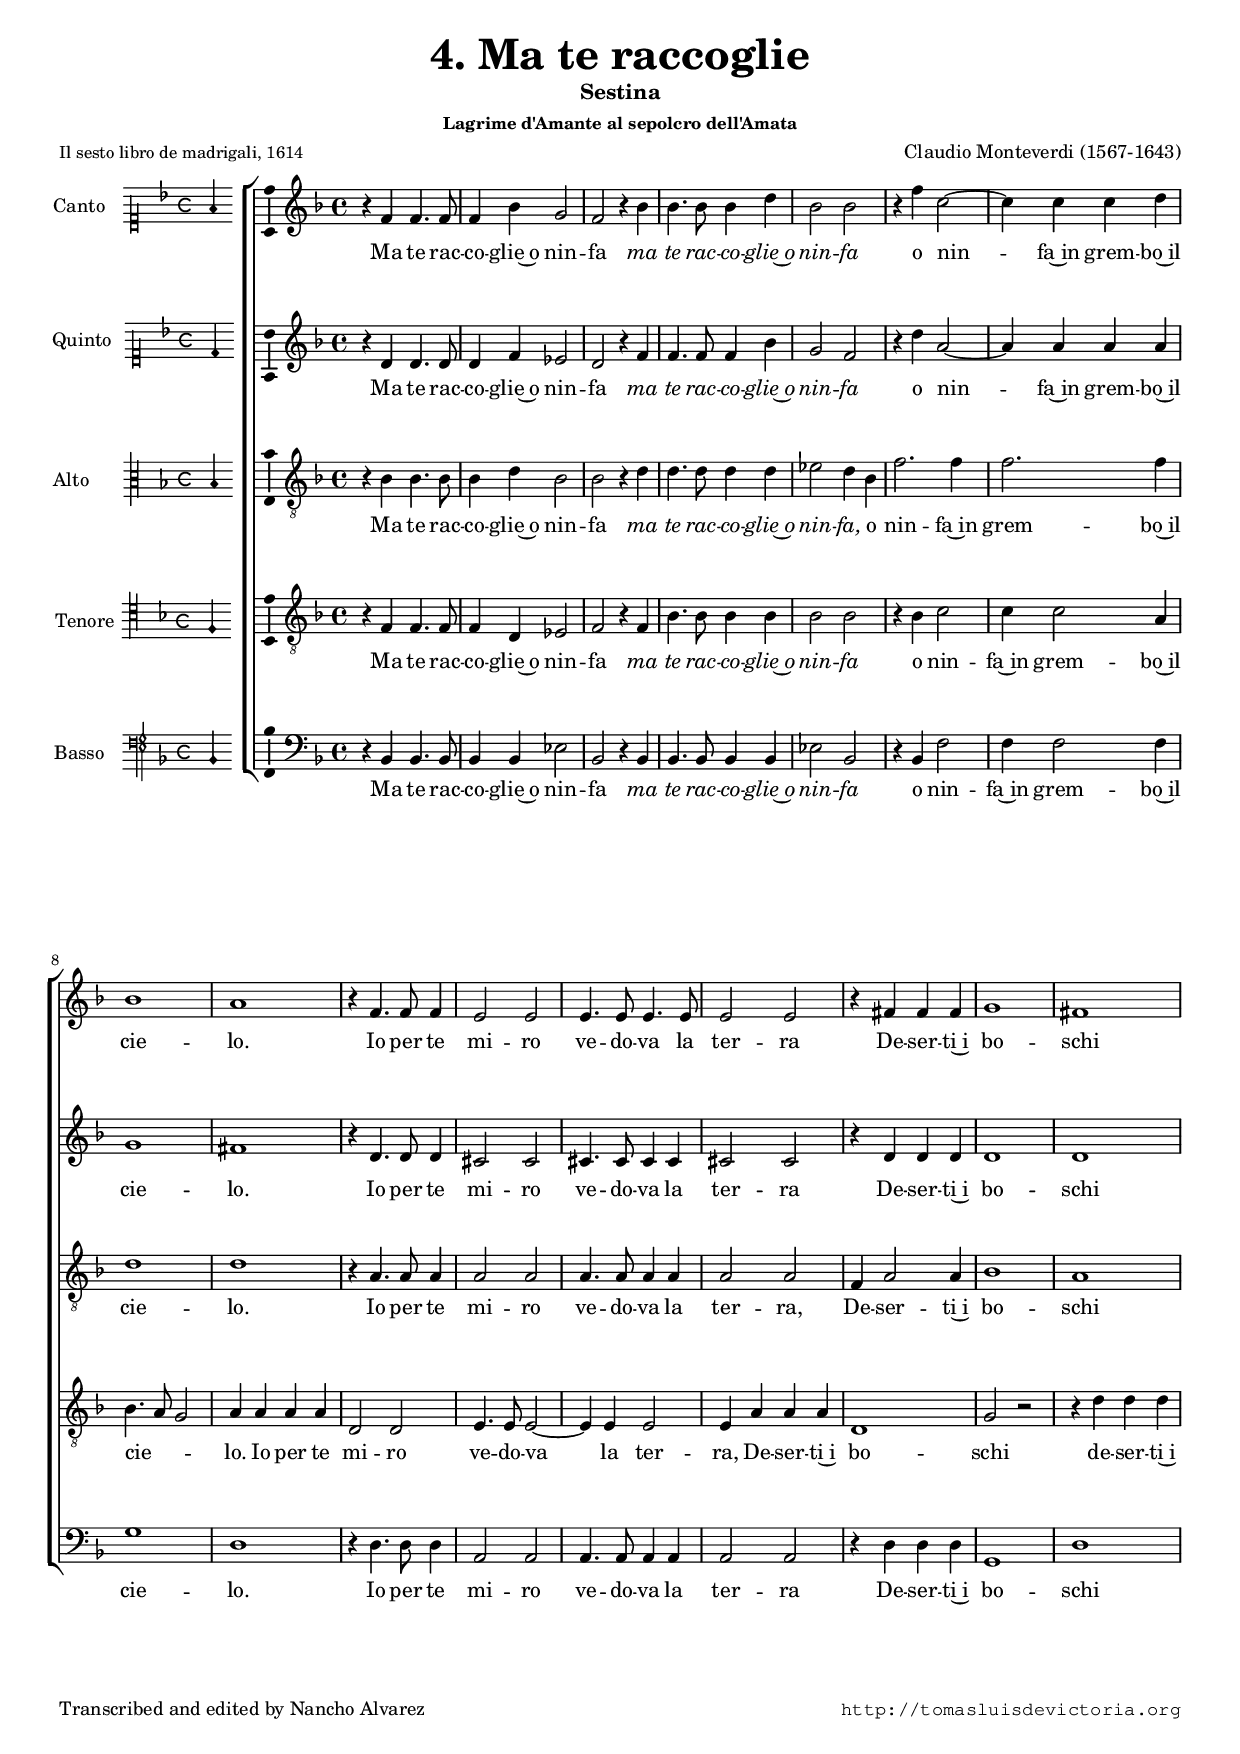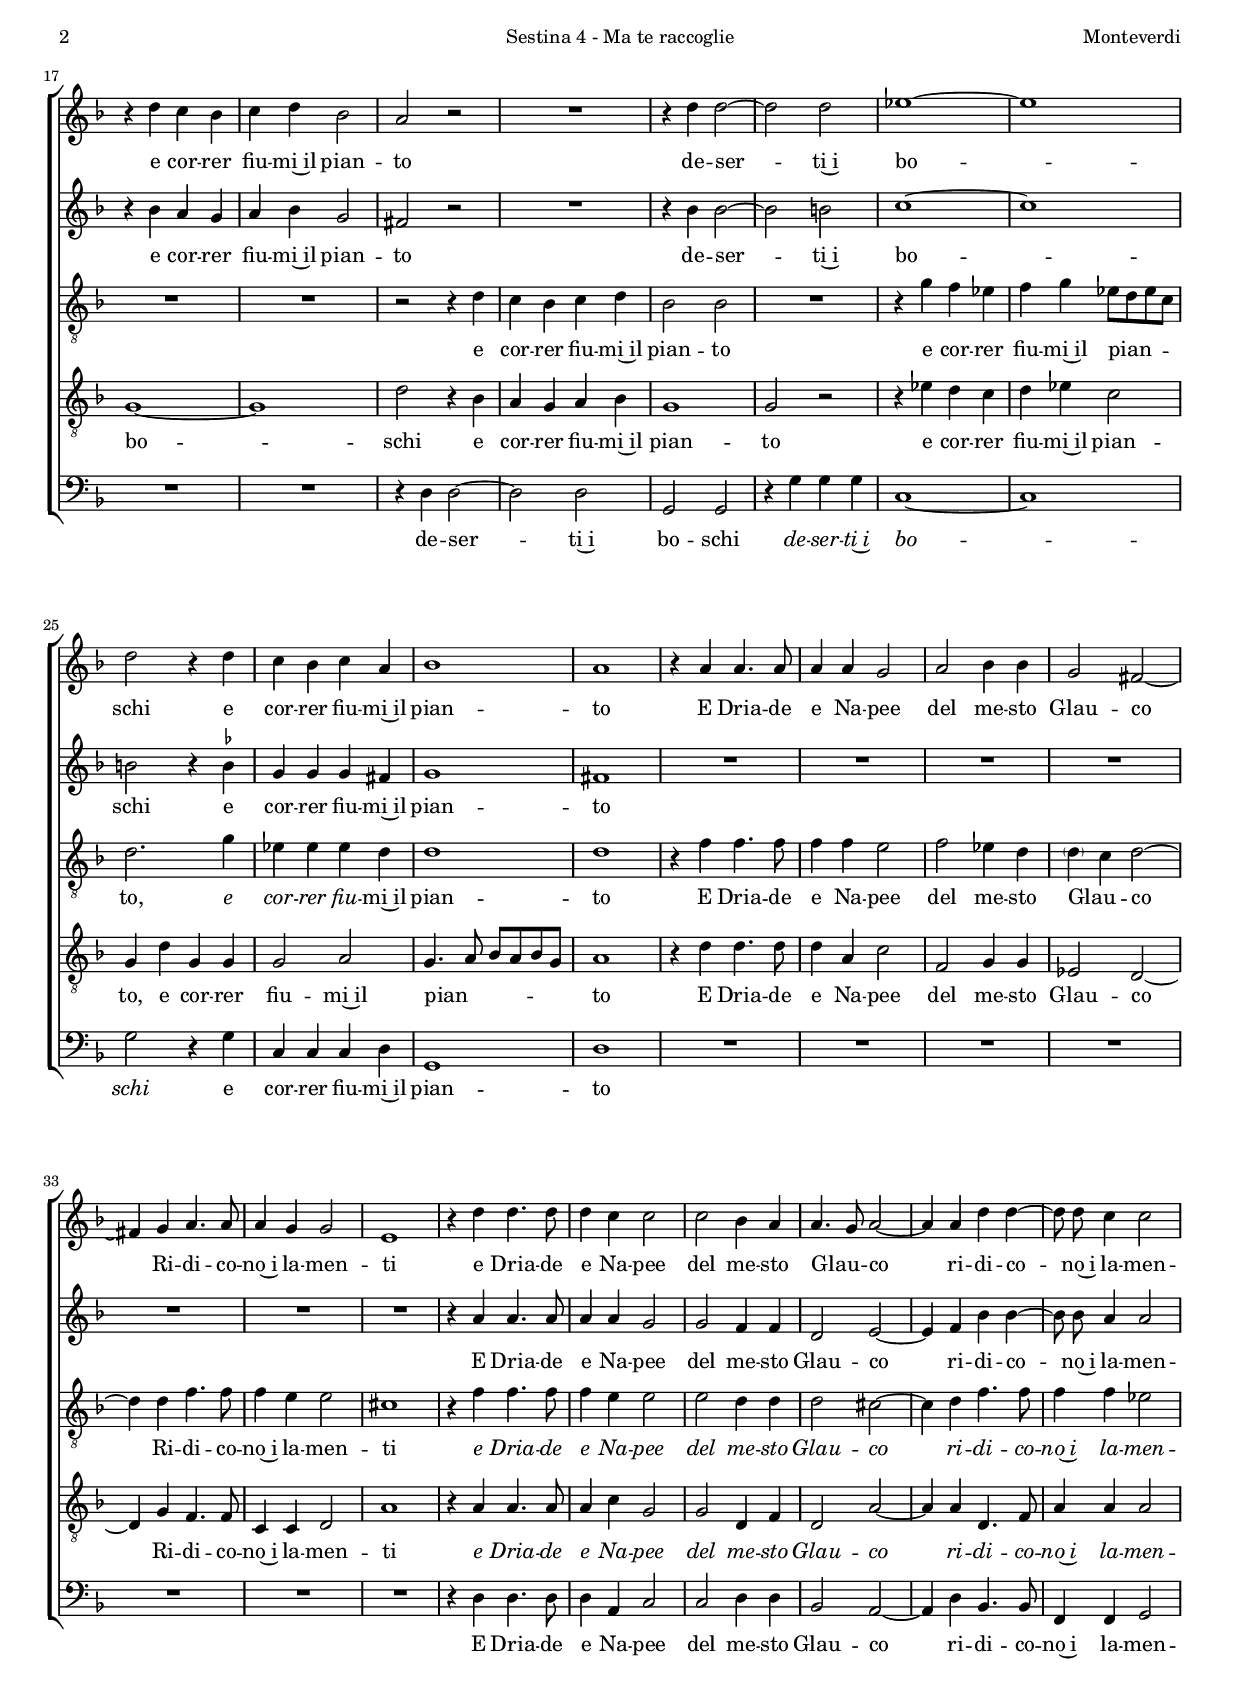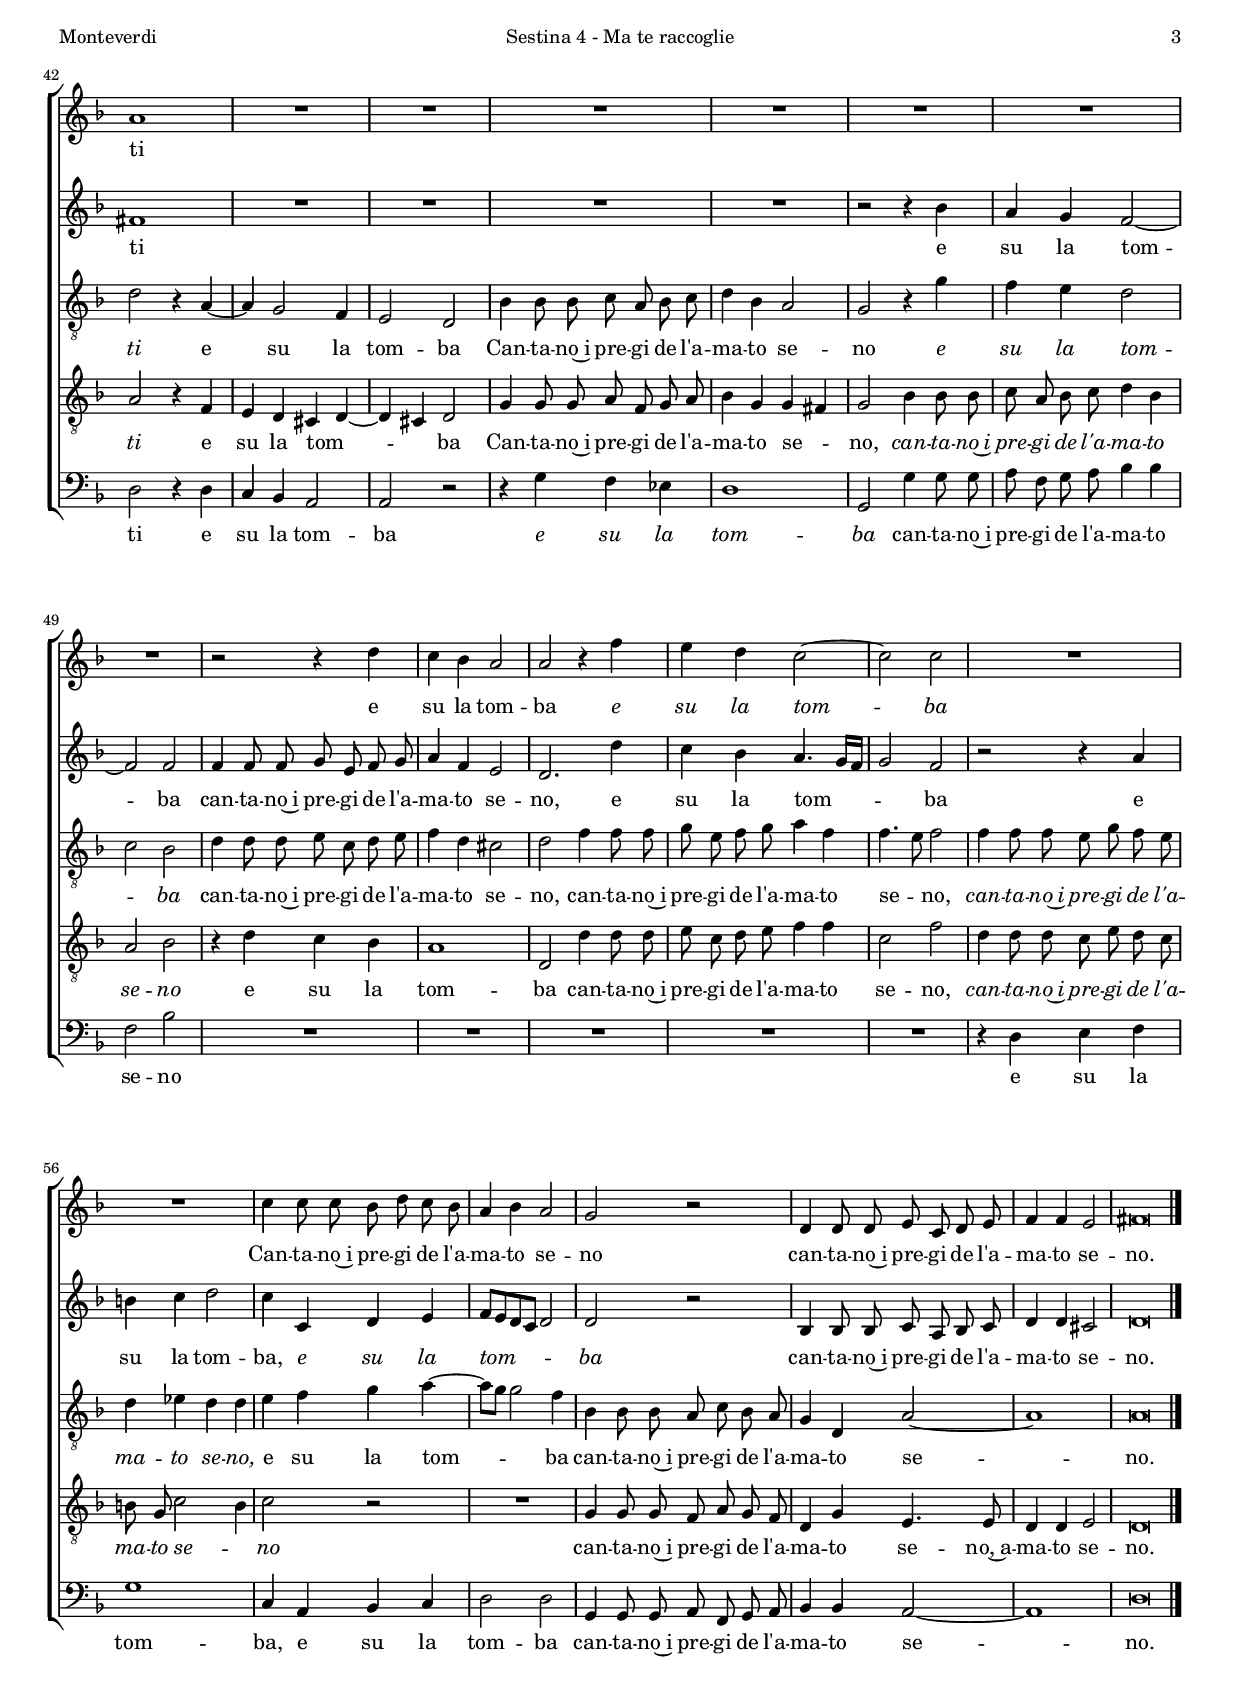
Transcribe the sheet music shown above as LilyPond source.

\version "2.18.0"

#(set-default-paper-size "a4")
#(set-global-staff-size 16.4)
#(ly:set-option 'point-and-click #f)
%mobile -s14.4 -i2.7

italicas=\override LyricText.font-shape = #'italic
rectas=\override LyricText.font-shape = #'upright
ss=\once \set suggestAccidentals = ##t
incipitwidth = 20
mtempo={\tempo 4 = 100}
mtempob={\tempo 4 = 50}

htitle="Sestina 4 - Ma te raccoglie"
hcomposer="Monteverdi"

\header {
	title=\markup{\fontsize #3 "4. Ma te raccoglie"}
	subtitle="Sestina"
	subsubtitle=\markup{\column {"Lagrime d'Amante al sepolcro dell'Amata" }}
	composer="Claudio Monteverdi (1567-1643)"
        pdfauthor=\composer
	%opus="(-)"
	poet=\markup{\smaller "Il sesto libro de madrigali, 1614"} % Venecia, Ricciardo Amadino
    %poet=\markup{"Scipione Agnelli (1586-1653)"}
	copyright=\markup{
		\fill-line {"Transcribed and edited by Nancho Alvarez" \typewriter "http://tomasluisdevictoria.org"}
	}
%	tagline=""
}

% no incluyo la parte del continuo
% "Con is suo Basso continuo per poterli concertare nel Clavacembano, et altri Stromenti"
% es básicamente un basso seguente, con unas pocas indicaciones de cifrado



%%%%%%%%%%%%%%%%%%%%%%%%%%%%%%%%%%%%%%%%%%%%%%%%%%%%%%%%%%%%%%%%%%%%%%%%%%%%%5

global={\key f \major \time 4/4  \skip 1*62 \bar "|."
}

cantus={
	r4 f' f'4. f'8 |
	f'4 bes' g'2 |
	f' r4 bes' |
	bes'4. bes'8 bes'4 d'' |
%5
	bes'2 bes' |
	r4 f'' c''2 ~ |
	c''4 c'' c'' d'' |
	bes'1 |
	 a' |
%10
	r4 f'4. f'8 f'4 |
	e'2 e' |
	e'4. e'8 e'4. e'8 |
	e'2 e' |
	r4 fis' fis' fis' |
%15
	g'1 |
	fis' |
	r4 d'' c''  bes' |
	c'' d'' bes'2 |
	a' r |
%20
	R1*4/4 |
	r4 d'' d''2 ~ |
	d''  d'' |
	ees''1 ~ |
	ees'' |
%25
	d''2 r4 d'' |
	c'' bes' c'' a' |
	bes'1 |
	a' |
	r4 a' a'4. a'8 |
%30
	a'4 a' g'2 |
	a' bes'4 bes' |
	g'2 fis' ~ |
	fis'4 g' a'4. a'8 |
	a'4 g' g'2 |
%35
	e'1 |
	r4 d'' d''4. d''8 |
	d''4 c'' c''2 |
	c'' bes'4 a' |
	a'4. g'8 a'2 ~ |
%40
	a'4 a' d'' d'' ~ |
	d''8 d'' c''4 c''2 |
	a'1 |
	R1*4/4 |
	R1*4/4 |
%45
	R1*4/4 |
	R1*4/4 |
	R1*4/4 |
	R1*4/4 |
	R1*4/4 |
%50
	r2 r4 d'' |
	c'' bes' a'2 |
	a' r4 f'' |
	e'' d'' c''2 ~ % el do es una blanca pero con la plica tachada, corregida
	c'' c'' |
%55
	R1*4/4 |
	R1*4/4 |
	c''4 c''8 c'' bes' d'' c'' bes' |
	a'4 bes'  a'2 |
	g' r |
%60
	d'4 d'8 d' e' c' d' e' |
	f'4 f' e'2 |
	fis'\breve*1/2
}

cantusdos={
	r4 d' d'4. d'8 |
	d'4 f' ees'2 |
	d' r4 f' |
	f'4. f'8 f'4 bes' |
%5
	g'2 f' |
	r4 d'' a'2 ~ |
	a'4 a' a' a' |
	g'1 |
	 fis' |
%10
	r4 d'4. d'8 d'4 |
	cis'2 cis' |
	cis'4. cis'8 cis'4 cis' |
	cis'2 cis' |
	r4 d' d' d' |
%15
	d'1 |
	d' |
	r4 bes' a'  g' |
	a' bes' g'2 |
	fis' r |
%20
	R1*4/4 |
	r4 bes' bes'2 ~ |
	bes'  b' |
	c''1 ~ |
	c'' |
%25
	b'2 r4 \ss bes' |
	g' g' g' fis' |
	g'1 |
	fis' |
	% faltan 2 compases de silencio !?
	% en el bajo esta bien
	R1*4/4 |
%30
	R1*4/4 |
	R1*4/4 |
	R1*4/4 |
	R1*4/4 |
	R1*4/4 |
%35
	R1*4/4 |
	r4 a' a'4. a'8 |
	a'4 a' g'2 |
	g' f'4 f' |
	d'2 e' ~ |
%40
	e'4 f' bes' bes' ~ | % esta mal puesto el corchete
	bes'8 bes' a'4 a'2 |
	fis'1 |
	R1*4/4 |
	R1*4/4 |
%45
	R1*4/4 |
	R1*4/4 |
	r2 r4 bes' |
	a' g' f'2 ~ |
	f' f' |
%50
	f'4 f'8 f' g' e' f'  g' |
	a'4 f'  e'2 |
	d'2. d''4 |
	c'' bes' a'4.  g'16[ f'] |
	g'2 f' |
%55
	r r4 a' |
	b' c''  d''2 |
	c''4 c' d' e' |
	 f'8[ e' d' c']  d'2 |
	d' r |
%60
	bes4 bes8 bes c' a bes c' |
	d'4 d' cis'2 |
	d'\breve*1/2
}

altus={
	r4 bes bes4. bes8 |
	bes4 d' bes2 |
	bes r4 d' |
	d'4. d'8 d'4 d' |
%5
	ees'2 d'4 bes |
	f'2. f'4 |
	f'2. f'4 |
	d'1 |
	 d' |
%10
	r4 a4. a8 a4 |
	a2 a |
	a4. a8 a4 a |
	a2 a |
	f4 a2 a4 |
%15
	bes1 |
	a |
	R1*4/4 |
	R1*4/4 |
	r2 r4 d' |
%20
	c' bes c' d' |
	bes2 bes |
	R1*4/4 |
	r4 g' f' ees' |
	f' g'  ees'8[ d' ees' c'] |
%25
	d'2. g'4 |
	ees' ees' ees' d' |
	d'1 |
	d' |
	r4 f' f'4. f'8 |
%30
	f'4 f' e'2 |
	f' ees'4 d' |
	\parenthesize d' c' d'2 ~ | % d'2
	d'4 d' f'4. f'8 |
	f'4 e' e'2 |
%35
	cis'1 |
	r4 f' f'4. f'8 |
	f'4 e' e'2 |
	e' d'4 d' |
	d'2 cis' ~ |
%40
	cis'4 d' f'4. f'8 |
	f'4 f' ees'2 |
	d' r4 a ~ |
	a g2 f4 |
	e2 d |
%45
	bes4 bes8 bes c' a bes  c' |
	d'4 bes  a2 |
	g r4 g' |
	f' e' d'2 |
	c' bes |
%50
	d'4 d'8 d' e' c' d'  e' |
	f'4 d'  cis'2 |
	d' f'4 f'8 f' |
	g' e' f'  g' a'4  f' |
	f'4. e'8 f'2 |
%55
	f'4 f'8 f' e' g' f' e' |
	d'4 ees' d'  d' |
	e' f' g' a' ~ |
	 a'8[ g'] g'2  f'4 |
	bes bes8 bes a c' bes a |
%60
	g4 d a2 ~ |
	a1 |
	a\breve*1/2
}

tenor={
	r4 f f4. f8 |
	f4 d ees2 |
	f r4 f |
	bes4. bes8 bes4 bes |
%5
	bes2 bes |
	r4 bes c'2 |
	c'4 c'2 a4 |
	bes4. a8 g2 |
	 a4 a a a |
%10
	d2 d |
	e4. e8 e2 ~ |
	e4 e e2 |
	e4 a a a |
	d1 |
%15
	g2 r |
	r4 d' d'  d' |
	g1 ~ |
	 g |
	d'2 r4 bes |
%20
	a g a bes |
	g1 |
	g2 r |
	r4 ees' d' c' |
	d' ees' c'2 |
%25
	g4 d' g  g |
	g2 a |
	g4. a8  bes[ a bes g] | % no se ve el corchete del a8
	a1 |
	r4 d' d'4. d'8 |
%30
	d'4 a c'2 |
	f g4 g |
	ees2 d ~ |
	d4 g f4. f8 |
	c4 c d2 |
%35
	a1 |
	r4 a a4. a8 |
	a4 c' g2 |
	g d4 f |
	d2 a ~ |
%40
	a4 a d4. f8 |
	a4 a a2 |
	a r4 f |
	e d cis d ~ |
	d cis d2 |
%45
	g4 g8 g a f g  a |
	bes4 g  g fis |
	g2 bes4 bes8 bes |
	c' a bes  c' d'4  bes |
	a2 bes |
%50
	r4 d' c' bes |
	a1 |
	d2 d'4 d'8 d' |
	e' c' d'  e' f'4  f' |
	c'2 f' |
%55
	d'4 d'8 d' c' e' d' c' |
	b g c'2  b4 |
	c'2 r |
	R1*4/4 |
	g4 g8 g f a g f |
%60
	d4 g e4. e8 |
	d4 d e2 |
	d\breve*1/2
}

bassus={
	r4 bes, bes,4. bes,8 |
	bes,4 bes, ees2 |
	bes, r4 bes, |
	bes,4. bes,8 bes,4 bes, |
%5
	ees2 bes, |
	r4 bes, f2 |
	f4 f2 f4 |
	g1 |
	 d |
%10
	r4 d4. d8 d4 |
	a,2 a, |
	a,4. a,8 a,4 a, |
	a,2 a, |
	r4 d d d |
%15
	g,1 |
	d |
	R1*4/4 |
	R1*4/4 |
	r4 d d2 ~ |
%20
	d d |
	g, g, |
	r4 g g  g |
	c1 ~ |
	c |
%25
	g2 r4 g |
	c c c d |
	g,1 |
	d |
	R1*4/4 |
%30
	R1*4/4 |
	R1*4/4 |
	R1*4/4 |
	R1*4/4 |
	R1*4/4 |
%35
	R1*4/4 |
	r4 d d4. d8 |
	d4 a, c2 |
	c d4 d |
	bes,2 a, ~ |
%40
	a,4 d bes,4. bes,8 |
	f,4 f, g,2 |
	d r4 d |
	c bes, a,2 |
	a, r |
%45
	r4 g f ees |
	d1 |
	g,2 g4 g8 g |
	a f g  a bes4  bes |
	f2 bes |
%50
	R1*4/4 |
	R1*4/4 |
	R1*4/4 |
	R1*4/4 |
	R1*4/4 |
%55
	r4 d e f |
	g1 |
	 c4 a, bes, c |
	d2 d |
	 g,4 g,8 g, a, f, g, a, |
%60
	bes,4 bes, a,2 ~ |
	a,1 |
	d\breve*1/2
}

textocantus=\lyricmode{
Ma te rac -- co -- glie~o nin -- fa
\italicas
ma te rac -- co -- glie~o nin -- fa
\rectas
o nin -- _ fa~in grem -- bo~il cie -- lo.
Io per te mi -- ro ve -- do -- va la ter -- ra
De -- ser -- ti~i bo -- schi
e cor -- rer fiu -- mi~il pian -- to
de -- ser -- _ ti~i bo -- _ schi
e cor -- rer fiu -- mi~il pian -- to
E Dria -- de e Na -- pee del me -- sto Glau -- co _
Ri -- di -- co -- no~i la -- men -- ti 
e Dria -- de e Na -- pee del me -- sto Glau -- _ co _
ri -- di -- co -- _ no~i la -- men -- ti
e su la tom -- ba 
\italicas e su la tom -- _ ba \rectas
Can -- ta -- no~i pre -- gi de l'a -- ma -- to se -- no
can -- ta -- no~i pre -- gi de l'a -- ma -- to se -- no.
}

textocantusdos=\lyricmode{
Ma te rac -- co -- glie~o nin -- fa
\italicas
ma te rac -- co -- glie~o nin -- fa
\rectas
o nin -- _ fa~in grem -- bo~il cie -- lo.
Io per te mi -- ro ve -- do -- va la ter -- ra
De -- ser -- ti~i bo -- schi
e cor -- rer fiu -- mi~il pian -- to
de -- ser -- _ ti~i bo -- _ schi
e cor -- rer fiu -- mi~il pian -- to
E Dria -- de e Na -- pee del me -- sto Glau -- co _ 
ri -- di -- co -- _ no~i la -- men -- ti
e su la tom -- _ ba
can -- ta -- no~i pre -- gi de l'a -- ma -- to se -- no,
e su la tom -- _ _ _ ba
e su la tom -- ba, 
\italicas e su la tom -- _ _ _ _ ba \rectas
can -- ta -- no~i pre -- gi de l'a -- ma -- to se -- no.
}

textoaltus=\lyricmode{
Ma te rac -- co -- glie~o nin -- fa
\italicas
ma te rac -- co -- glie~o nin -- fa,
\rectas
o nin -- fa~in grem -- bo~il cie -- lo.
Io per te mi -- ro ve -- do -- va la ter -- ra,
De -- ser -- ti~i bo -- schi 
e cor -- rer fiu -- mi~il pian -- to
e cor -- rer fiu -- mi~il pian -- _ _ _ to,
\italicas e cor -- rer fiu -- \rectas mi~il pian -- to
E Dria -- de e Na -- pee del me -- sto Glau -- _ co _
Ri -- di -- co -- no~i la -- men -- ti
\italicas
e Dria -- de e Na -- pee del me -- sto Glau -- co _
ri -- di -- co -- no~i la -- men -- ti
\rectas
e _ su la tom -- ba 
Can -- ta -- no~i pre -- gi de l'a -- ma -- to se -- no
\italicas e su la tom -- _ ba \rectas
can -- ta -- no~i pre -- gi de l'a -- ma -- to se -- no,
can -- ta -- no~i pre -- gi de l'a -- ma -- to se -- _ no,
\italicas
can -- ta -- no~i pre -- gi de l'a -- ma -- to se -- no,
\rectas
e su la tom -- _ _ _ ba
can -- ta -- no~i pre -- gi de l'a -- ma -- to se -- _ no.
}

textotenor=\lyricmode{
Ma te rac -- co -- glie~o nin -- fa
\italicas
ma te rac -- co -- glie~o nin -- fa
\rectas
o nin -- fa~in grem -- bo~il cie -- _ _ lo.
Io per te mi -- ro
ve -- do -- va _ la ter -- ra,
De -- ser -- ti~i bo -- schi
de -- ser -- ti~i bo -- _ schi
e cor -- rer fiu -- mi~il pian -- to
e cor -- rer fiu -- mi~il pian -- to,
e cor -- rer fiu -- mi~il pian -- _ _ _ _ _ to
E Dria -- de e Na -- pee
del me -- sto Glau -- co _
Ri -- di -- co -- no~i la -- men -- ti
\italicas % hay un sigo extraño en medio
e Dria -- de e Na -- pee del me -- sto Glau -- co _
ri -- di -- co -- no~i la -- men -- ti
\rectas
e su la tom -- _ _ _ ba
Can -- ta -- no~i pre -- gi de l'a -- ma -- to se -- _ no,
\italicas
can -- ta -- no~i pre -- gi de l'a -- ma -- to se -- no
\rectas
e su la tom -- ba 
can -- ta -- no~i pre -- gi de l'a -- ma -- to se -- no,
\italicas
can -- ta -- no~i pre -- gi de l'a -- ma -- to se -- _ no
\rectas
can -- ta -- no~i pre -- gi de l'a -- ma -- to se -- no,~a -- ma -- to se -- no.
}

textobassus=\lyricmode{
Ma te rac -- co -- glie~o nin -- fa 
\italicas
ma te rac -- co -- glie~o nin -- fa
\rectas
o nin -- fa~in grem -- bo~il cie -- lo.
Io per te mi -- ro
ve -- do -- va la ter -- ra
De -- ser -- ti~i bo -- schi
de -- ser -- _ ti~i bo -- schi
\italicas de -- ser -- ti~i bo -- _ schi \rectas
e cor -- rer fiu -- mi~il pian -- to
E Dria -- de e Na -- pee del me -- sto Glau -- co _ 
ri -- di -- co -- no~i la -- men -- ti
e su la tom -- ba
\italicas e su la tom -- ba \rectas
can -- ta -- no~i pre -- gi de l'a -- ma -- to se -- no
e su la tom -- ba, 
e su la tom -- ba
can -- ta -- no~i pre -- gi de l'a -- ma -- to se -- _ no.
}


incipitcantus=\markup{
	\score{
		{ 
		\set Staff.instrumentName="Canto   "
		\override NoteHead.style = #'neomensural
		\override Staff.TimeSignature.style = #'neomensural
		\cadenzaOn 
		\clef "petrucci-c1"
		\key f \major
		\time 4/4
                f'4
		} 

	\layout { line-width=\incipitwidth indent = 0 }
	}
}

incipitcantusdos=\markup{
	\score{
		{ 
		\set Staff.instrumentName="Quinto  "
		\override NoteHead.style = #'neomensural
		\override Staff.TimeSignature.style = #'neomensural
		\cadenzaOn 
		\clef "petrucci-c1"
		\key f \major
		\time 4/4
                d'4
		} 

	\layout { line-width=\incipitwidth indent = 0 }
	}
}

incipitaltus=\markup{
	\score{
		{ 
		\set Staff.instrumentName="Alto      "
		\override NoteHead.style = #'neomensural 
		\override Staff.TimeSignature.style = #'neomensural
		\cadenzaOn 
		\clef "petrucci-c3"
		\key f \major
		\time 4/4
                bes4
		} 
	\layout { line-width=\incipitwidth indent = 0 }
	}
}


incipittenor=\markup{
	\score{
		{ 
		\set Staff.instrumentName="Tenore "
		\override NoteHead.style = #'neomensural 
		\override Staff.TimeSignature.style = #'neomensural
		\cadenzaOn 
		\clef "petrucci-c4"
		\key f \major
		\time 4/4
                f4
		} 
	\layout { line-width=\incipitwidth indent=0 }
	}
}

incipitbassus=\markup{
	\score{
		{ 
		\set Staff.instrumentName="Basso   "
		\override NoteHead.style = #'neomensural
		\override Staff.TimeSignature.style = #'neomensural
		\cadenzaOn 
		\clef "petrucci-f4"
		\key f \major
		\time 4/4
                bes,4
		} 
	\layout { line-width=\incipitwidth indent = 0 }
	}
}

%\layout {
%       \context {\Voice
%               \remove Ligature~bracket_engraver
%               \consists Mensural_ligature~engraver
%       }
%       line-width=\incipitwidth
%       indent = 0
%}

\score {\transpose c' c'{
\new ChoirStaff<<

	\new Staff <<\global
	\new Voice="v1" {
		\set Staff.instrumentName=\incipitcantus
		\clef "treble"
		\cantus }
	\new Lyrics \lyricsto "v1" {\textocantus }
	>>
	
        \new Staff <<\global
	\new Voice="v5" {
		\set Staff.instrumentName=\incipitcantusdos
		\clef "treble"
		\cantusdos }
	\new Lyrics \lyricsto "v5" {\textocantusdos }
	>>
	
	\new Staff <<\global
	\new Voice="v2" {
		\set Staff.instrumentName=\incipitaltus
		\clef "G_8"
		\altus }
	\new Lyrics \lyricsto "v2" {\textoaltus }
	>>
	
	\new Staff <<\global
	\new Voice="v3" {
		\set Staff.instrumentName=\incipittenor
		\clef "G_8"
		\tenor }
	\new Lyrics \lyricsto "v3" {\textotenor }
	>>

	\new Staff <<\global
	\new Voice="v4" {
		\set Staff.instrumentName=\incipitbassus
		\clef "bass"
		\bassus }
	\new Lyrics \lyricsto "v4" {\textobassus }
	>>
	
>>

	} % transpose

\layout{ 
	\context {\Lyrics 
		\override VerticalAxisGroup.staff-affinity = #UP
		\override VerticalAxisGroup.nonstaff-relatedstaff-spacing =
			#'((basic-distance . 0) (minimum-distance . 0) (padding . 1))
		\override LyricText.font-size = #1.2
		\override LyricHyphen.minimum-distance = #0.5
	}
	\context {\Score 
		tempoHideNote = ##t
		\override BarNumber.padding = #2 
	}
	\context {\Voice 
		melismaBusyProperties = #'()
		autoBeaming = ##f
	}
	\context {\Staff 
                %\RemoveEmptyStaves
                %\override VerticalAxisGroup.remove-first = ##t
		\override VerticalAxisGroup.staff-staff-spacing =
			#'((basic-distance . 11) (minimum-distance . 0) (padding . 1))
		\consists Ambitus_engraver 
		\override LigatureBracket.padding = #1
	}
}

%\midi { \mtempo }

}


\paper{
	evenHeaderMarkup=\markup  \fill-line { \fromproperty #'page:page-number-string \htitle \hcomposer }
	oddHeaderMarkup= \markup  \fill-line { \on-the-fly #not-first-page \hcomposer \on-the-fly #not-first-page \htitle \on-the-fly #not-first-page \fromproperty #'page:page-number-string }
	%system-count=20
	%page-count = 8
	ragged-last-bottom = ##f
	indent=3.3\cm
	system-system-spacing =
	#'((basic-distance . 20) (minimum-distance . 0) (padding . 5))
	top-system-spacing = % header
	#'((basic-distance . 10) (minimum-distance . 0) (padding . 0))
	last-bottom-spacing = % footer
	#'((basic-distance . 14) (minimum-distance . 0) (padding . 0))
	markup-system-spacing.padding = #1.5
}
